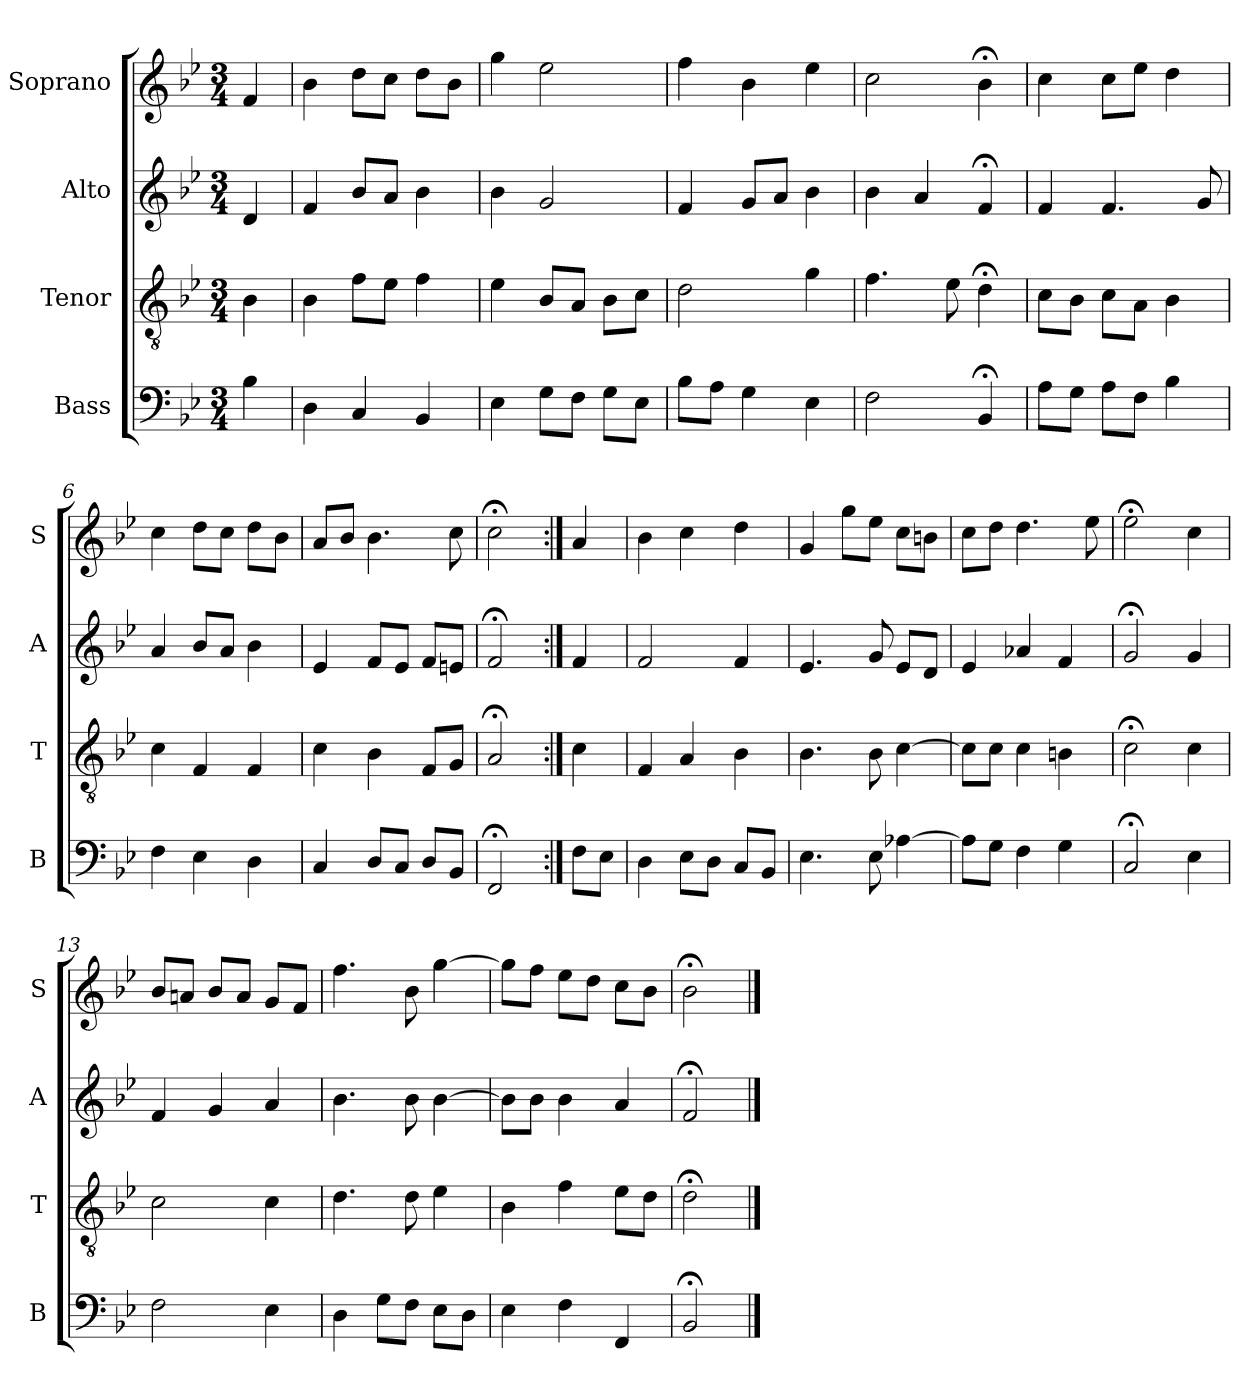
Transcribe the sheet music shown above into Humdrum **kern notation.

**kern	**kern	**kern	**kern
*part4	*part3	*part2	*part1
*staff4	*staff3	*staff2	*staff1
*I"Bass	*I"Tenor	*I"Alto	*I"Soprano
*I'B	*I'T	*I'A	*I'S
*clefF4	*clefGv2	*clefG2	*clefG2
*k[b-e-]	*k[b-e-]	*k[b-e-]	*k[b-e-]
*B-:	*B-:	*B-:	*B-:
*M3/4	*M3/4	*M3/4	*M3/4
*MM100	*MM100	*MM100	*MM100
=	=	=	=
4B-	4B-	4d	4f
=1	=1	=1	=1
4D	4B-	4f	4b-
4C	8fL	8b-L	8ddL
.	8e-J	8aJ	8ccJ
4BB-	4f	4b-	8ddL
.	.	.	8b-J
=2	=2	=2	=2
4E-	4e-	4b-	4gg
8GL	8B-L	2g	2ee-
8FJ	8AJ	.	.
8GL	8B-L	.	.
8E-J	8cJ	.	.
=3	=3	=3	=3
8B-L	2d	4f	4ff
8AJ	.	.	.
4G	.	8gL	4b-
.	.	8aJ	.
4E-	4g	4b-	4ee-
=4	=4	=4	=4
2F	4.f	4b-	2cc
.	.	4a	.
.	8e-	.	.
4BB-;<	4d;<	4f;<	4b-;<
=5	=5	=5	=5
8AL	8cL	4f	4cc
8GJ	8B-J	.	.
8AL	8cL	4.f	8ccL
8FJ	8AJ	.	8ee-J
4B-	4B-	.	4dd
.	.	8g	.
=6	=6	=6	=6
4F	4c	4a	4cc
4E-	4F	8b-L	8ddL
.	.	8aJ	8ccJ
4D	4F	4b-	8ddL
.	.	.	8b-J
=7	=7	=7	=7
4C	4c	4e-	8aL
.	.	.	8b-J
8DL	4B-	8fL	4.b-
8CJ	.	8e-J	.
8DL	8FL	8fL	.
8BB-J	8GJ	8enJ	8cc
=8	=8	=8	=8
2FF;<	2A;<	2f;<	2cc;<
=:|!	=:|!	=:|!	=:|!
8FL	4c	4f	4a
8E-J	.	.	.
=9	=9	=9	=9
4D	4F	2f	4b-
8E-L	4A	.	4cc
8DJ	.	.	.
8CL	4B-	4f	4dd
8BB-J	.	.	.
=10	=10	=10	=10
4.E-	4.B-	4.e-	4g
.	.	.	8ggL
8E-	8B-	8g	8ee-J
[4A-X	[4c	8e-L	8ccL
.	.	8dJ	8bnJ
=11	=11	=11	=11
8A-L]	8cL]	4e-	8ccL
8GJ	8cJ	.	8ddJ
4F	4c	4a-X	4.dd
4G	4Bni	4fi	.
.	.	.	8ee-
=12	=12	=12	=12
2C;<	2c;<i	2g;<i	2ee-;<
4E-	4c	4g	4cc
=13	=13	=13	=13
2F	2c	4f	8b-L
.	.	.	8anJ
.	.	4g	8b-L
.	.	.	8aJ
4E-	4c	4a	8gL
.	.	.	8fJ
=14	=14	=14	=14
4D	4.d	4.b-	4.ff
8GL	.	.	.
8FJ	8d	8b-	8b-
8E-L	4e-	[4b-	[4gg
8DJ	.	.	.
=15	=15	=15	=15
4E-	4B-	8b-L]	8ggL]
.	.	8b-J	8ffJ
4F	4f	4b-	8ee-L
.	.	.	8ddJ
4FF	8e-L	4a	8ccL
.	8dJ	.	8b-J
=16	=16	=16	=16
2BB-;<	2d;<	2f;<	2b-;<
==	==	==	==
*-	*-	*-	*-
